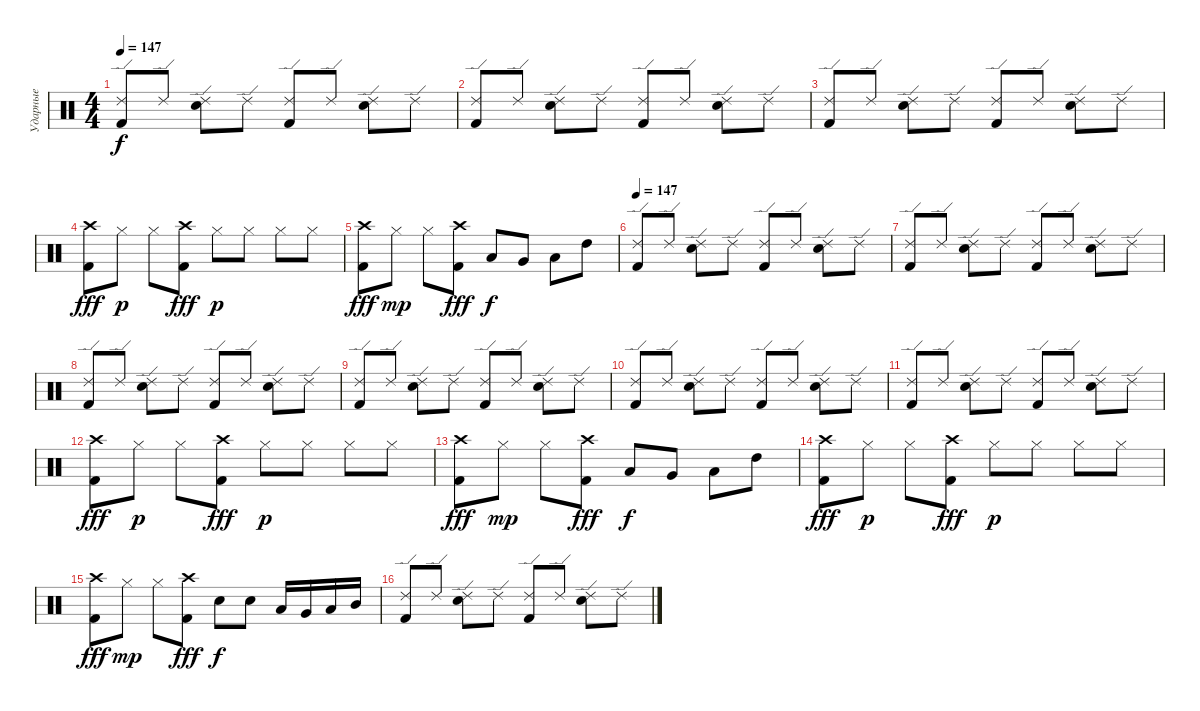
\track ("Ударные" "Ударные") {instrument percussion}
\staff {score}
\articulation defaults
\ts (4 4)
\tempo 147
\clef neutral
\ks c
("Ride (edge) 2" "Kick (hit) 2").8{dy f} "Ride (edge) 2".8 ("Ride (edge) 2" "Snare (hit) 2").8 "Ride (edge) 2".8 ("Ride (edge) 2" "Kick (hit) 2").8 "Ride (edge) 2".8 ("Ride (edge) 2" "Snare (hit) 2").8 "Ride (edge) 2".8 |
("Ride (edge) 2" "Kick (hit) 2").8 "Ride (edge) 2".8 ("Ride (edge) 2" "Snare (hit) 2").8 "Ride (edge) 2".8 ("Ride (edge) 2" "Kick (hit) 2").8 "Ride (edge) 2".8 ("Ride (edge) 2" "Snare (hit) 2").8 "Ride (edge) 2".8 |
("Ride (edge) 2" "Kick (hit) 2").8 "Ride (edge) 2".8 ("Ride (edge) 2" "Snare (hit) 2").8 "Ride (edge) 2".8 ("Ride (edge) 2" "Kick (hit) 2").8 "Ride (edge) 2".8 ("Ride (edge) 2" "Snare (hit) 2").8 "Ride (edge) 2".8 |
("Crash high (hit)" "Kick (hit) 2").8{dy fff} "Hi-Hat (closed)".8{dy p} "Hi-Hat (closed)".8 ("Crash high (hit)" "Kick (hit) 2").8{dy fff} "Hi-Hat (closed)".8{dy p} "Hi-Hat (closed)".8 "Hi-Hat (closed)".8 "Hi-Hat (closed)".8 |
("Crash high (hit)" "Kick (hit) 2").8{dy fff} "Hi-Hat (closed)".8{dy mp} "Hi-Hat (closed)".8 ("Crash high (hit)" "Kick (hit) 2").8{dy fff} "Low Floor Tom (hit)".8{dy f} "Very Low Tom (hit)".8 "Low Tom (hit)".8 "High Tom (hit)".8 |
\tempo 147
("Ride (edge) 2" "Kick (hit) 2").8 "Ride (edge) 2".8 ("Ride (edge) 2" "Snare (hit) 2").8 "Ride (edge) 2".8 ("Ride (edge) 2" "Kick (hit) 2").8 "Ride (edge) 2".8 ("Ride (edge) 2" "Snare (hit) 2").8 "Ride (edge) 2".8 |
("Ride (edge) 2" "Kick (hit) 2").8 "Ride (edge) 2".8 ("Ride (edge) 2" "Snare (hit) 2").8 "Ride (edge) 2".8 ("Ride (edge) 2" "Kick (hit) 2").8 "Ride (edge) 2".8 ("Ride (edge) 2" "Snare (hit) 2").8 "Ride (edge) 2".8 |
("Ride (edge) 2" "Kick (hit) 2").8 "Ride (edge) 2".8 ("Ride (edge) 2" "Snare (hit) 2").8 "Ride (edge) 2".8 ("Ride (edge) 2" "Kick (hit) 2").8 "Ride (edge) 2".8 ("Ride (edge) 2" "Snare (hit) 2").8 "Ride (edge) 2".8 |
("Ride (edge) 2" "Kick (hit) 2").8 "Ride (edge) 2".8 ("Ride (edge) 2" "Snare (hit) 2").8 "Ride (edge) 2".8 ("Ride (edge) 2" "Kick (hit) 2").8 "Ride (edge) 2".8 ("Ride (edge) 2" "Snare (hit) 2").8 "Ride (edge) 2".8 |
("Ride (edge) 2" "Kick (hit) 2").8 "Ride (edge) 2".8 ("Ride (edge) 2" "Snare (hit) 2").8 "Ride (edge) 2".8 ("Ride (edge) 2" "Kick (hit) 2").8 "Ride (edge) 2".8 ("Ride (edge) 2" "Snare (hit) 2").8 "Ride (edge) 2".8 |
("Ride (edge) 2" "Kick (hit) 2").8 "Ride (edge) 2".8 ("Ride (edge) 2" "Snare (hit) 2").8 "Ride (edge) 2".8 ("Ride (edge) 2" "Kick (hit) 2").8 "Ride (edge) 2".8 ("Ride (edge) 2" "Snare (hit) 2").8 "Ride (edge) 2".8 |
("Crash high (hit)" "Kick (hit) 2").8{dy fff} "Hi-Hat (closed)".8{dy p} "Hi-Hat (closed)".8 ("Crash high (hit)" "Kick (hit) 2").8{dy fff} "Hi-Hat (closed)".8{dy p} "Hi-Hat (closed)".8 "Hi-Hat (closed)".8 "Hi-Hat (closed)".8 |
("Crash high (hit)" "Kick (hit) 2").8{dy fff} "Hi-Hat (closed)".8{dy mp} "Hi-Hat (closed)".8 ("Crash high (hit)" "Kick (hit) 2").8{dy fff} "Low Floor Tom (hit)".8{dy f} "Very Low Tom (hit)".8 "Low Tom (hit)".8 "High Tom (hit)".8 |
("Crash high (hit)" "Kick (hit) 2").8{dy fff} "Hi-Hat (closed)".8{dy p} "Hi-Hat (closed)".8 ("Crash high (hit)" "Kick (hit) 2").8{dy fff} "Hi-Hat (closed)".8{dy p} "Hi-Hat (closed)".8 "Hi-Hat (closed)".8 "Hi-Hat (closed)".8 |
("Crash high (hit)" "Kick (hit) 2").8{dy fff} "Hi-Hat (closed)".8{dy mp} "Hi-Hat (closed)".8 ("Crash high (hit)" "Kick (hit) 2").8{dy fff} "Snare (hit) 2".8{dy f} "Snare (hit) 2".8 "Low Floor Tom (hit)".16 "Very Low Tom (hit)".16 "Low Tom (hit)".16 "Mid Tom (hit)".16 |
("Ride (edge) 2" "Kick (hit) 2").8 "Ride (edge) 2".8 ("Ride (edge) 2" "Snare (hit) 2").8 "Ride (edge) 2".8 ("Ride (edge) 2" "Kick (hit) 2").8 "Ride (edge) 2".8 ("Ride (edge) 2" "Snare (hit) 2").8 "Ride (edge) 2".8
